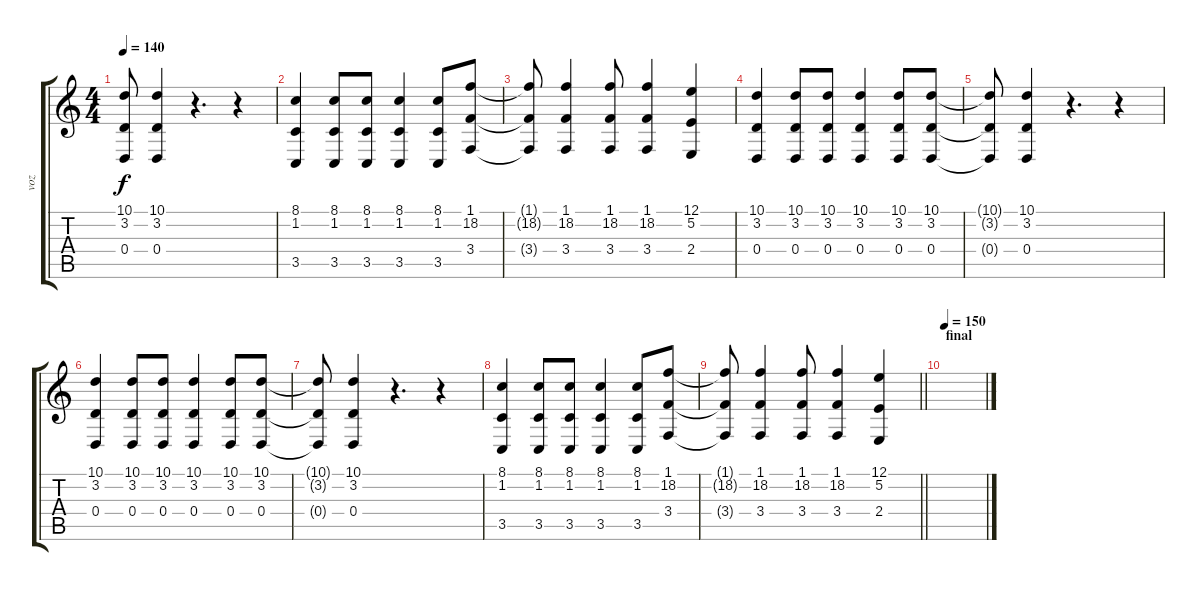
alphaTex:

\track ("voz" "voz") {instrument choiraahs}
\staff {score tabs}
\tuning (E4 B3 G3 D3 A2 E2) {hide}
\ts (4 4)
\tempo 140
\clef g2
\ks c
(10.1{t} 3.2{t} 0.4{t}).8{dy f} (10.1 3.2 0.4).4 r.4{d} r.4 |
(8.1 1.2 3.5).4 (8.1 1.2 3.5).8 (8.1 1.2 3.5).8 (8.1 1.2 3.5).4 (8.1 1.2 3.5).8 (1.1 18.2 3.4).8 |
(1.1{t} 18.2{t} 3.4{t}).8 (1.1 18.2 3.4).4 (1.1 18.2 3.4).8 (1.1 18.2 3.4).4 (12.1 5.2 2.4).4 |
(10.1 3.2 0.4).4 (10.1 3.2 0.4).8 (10.1 3.2 0.4).8 (10.1 3.2 0.4).4 (10.1 3.2 0.4).8 (10.1 3.2 0.4).8 |
(10.1{t} 3.2{t} 0.4{t}).8 (10.1 3.2 0.4).4 r.4{d} r.4 |
(10.1 3.2 0.4).4 (10.1 3.2 0.4).8 (10.1 3.2 0.4).8 (10.1 3.2 0.4).4 (10.1 3.2 0.4).8 (10.1 3.2 0.4).8 |
(10.1{t} 3.2{t} 0.4{t}).8 (10.1 3.2 0.4).4 r.4{d} r.4 |
(8.1 1.2 3.5).4 (8.1 1.2 3.5).8 (8.1 1.2 3.5).8 (8.1 1.2 3.5).4 (8.1 1.2 3.5).8 (1.1 18.2 3.4).8 |
\barLineRight lightlight
(1.1{t} 18.2{t} 3.4{t}).8 (1.1 18.2 3.4).4 (1.1 18.2 3.4).8 (1.1 18.2 3.4).4 (12.1 5.2 2.4).4 |
\section ("" "final")
\tempo 150
